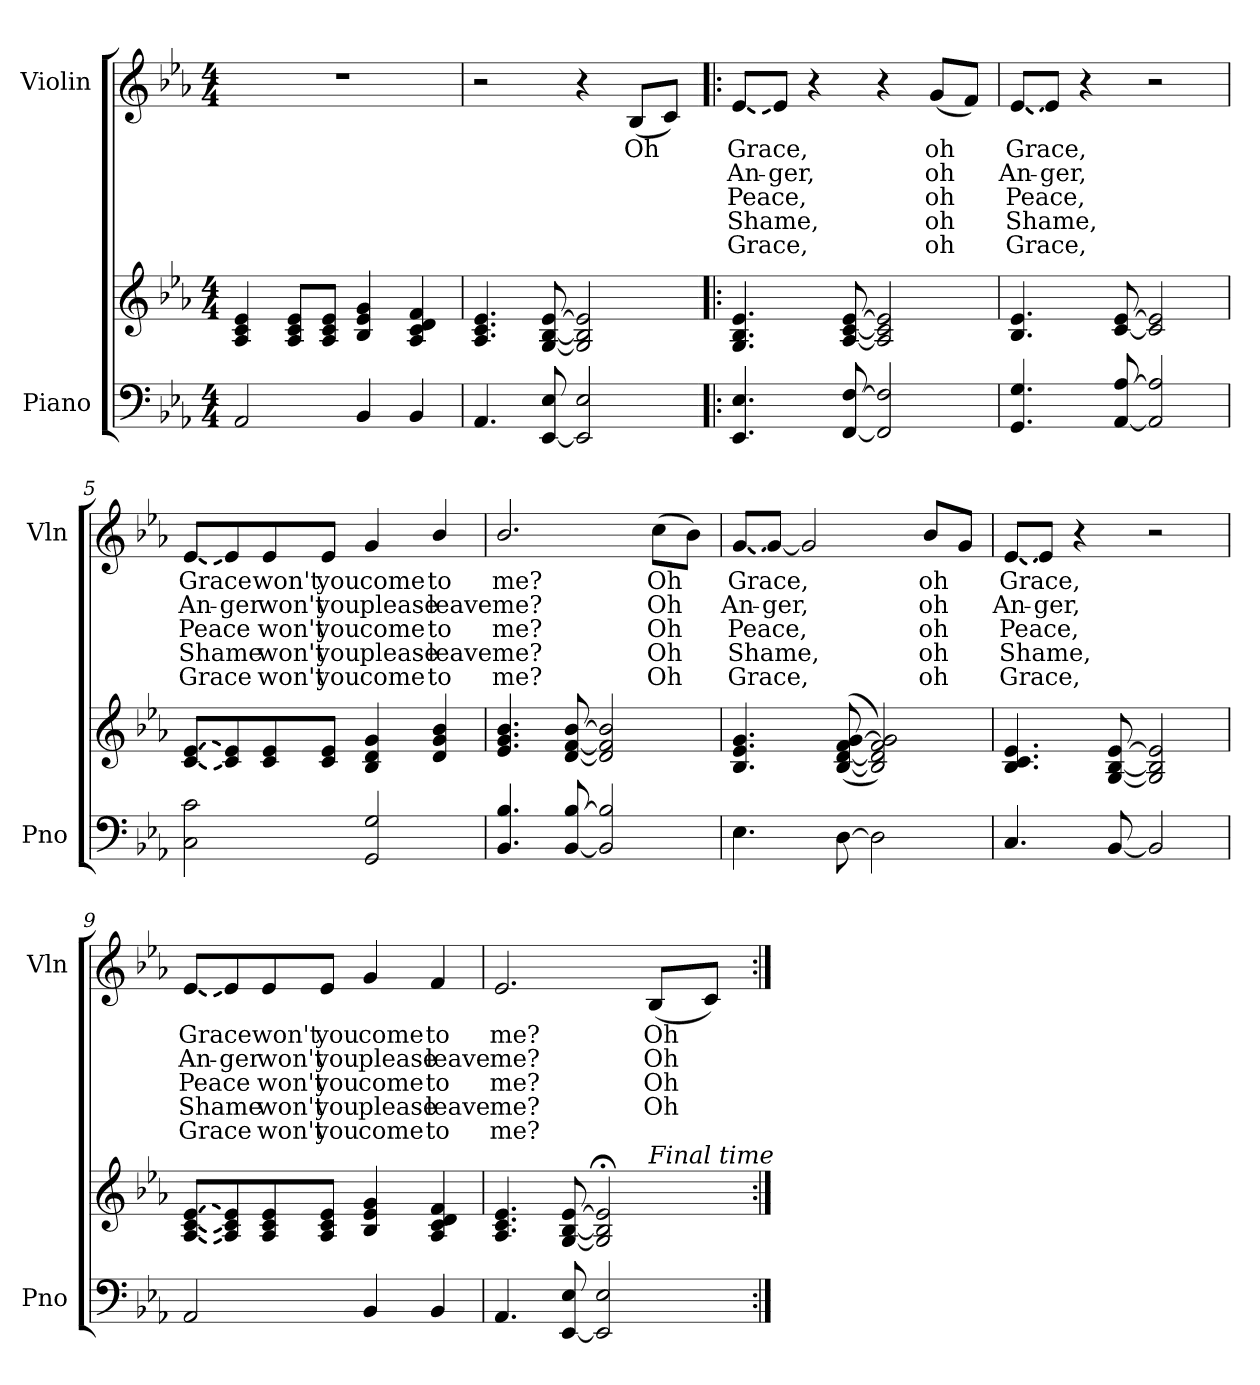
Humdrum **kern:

**kern	**kern	**kern	**text	**text	**text	**text	**text
*part2	*part2	*part1	*part1	*part1	*part1	*part1	*part1
*staff3	*staff2	*staff1	*staff1	*staff1	*staff1	*staff1	*staff1
*I"Piano	*	*I"Violin	*	*	*	*	*
*I'Pno	*	*I'Vln	*	*	*	*	*
*clefF4	*clefG2	*clefG2	*	*	*	*	*
*k[b-e-a-]	*k[b-e-a-]	*k[b-e-a-]	*	*	*	*	*
*M4/4	*M4/4	*M4/4	*	*	*	*	*
*MM65	*MM65	*MM65	*	*	*	*	*
=1	=1	=1	=1	=1	=1	=1	=1
2AA-/	4A-/ 4c/ 4e-/	1rdd	.	.	.	.	.
.	8A-/ 8c/ 8e-/L	.	.	.	.	.	.
.	8A-/ 8c/ 8e-/J	.	.	.	.	.	.
4BB-/	4B-/ 4e-/ 4g/	.	.	.	.	.	.
4BB-/	4A-/ 4c/ 4d/ 4f/	.	.	.	.	.	.
=2	=2	=2	=2	=2	=2	=2	=2
4.AA-/	4.A-/ 4.c/ 4.e-/	2r	.	.	.	.	.
[<8EE-/ 8E-/	[<8G/ [<8B-/ [>8e-/	.	.	.	.	.	.
2EE-/] 2E-/	2G/] 2B-/] 2e-/]	4r	.	.	.	.	.
!	!	!	!LO:LY:b	!	!	!	!
.	.	(8B-/L	Oh	.	.	.	.
.	.	8c/J)	.	.	.	.	.
!!LO:LB:g=z
=3!|:	=3!|:	=3!|:	=3!|:	=3!|:	=3!|:	=3!|:	=3!|:
!	!	!LO:T:dash	!LO:LY:b	!LO:LY:b	!LO:LY:b	!LO:LY:b	!LO:LY:b
4.EE-/ 4.E-/	4.G/ 4.B-/ 4.e-/	[<8e-/L	Grace,	An-	Peace,	Shame,	Grace,
!	!	!	!	!LO:LY:b	!	!	!
.	.	8e-/J]	.	-ger,	.	.	.
.	.	4r	.	.	.	.	.
[<8FF/ [>8F/	[<8A-/ [<8c/ [>8e-/	.	.	.	.	.	.
2FF/] 2F/]	2A-/] 2c/] 2e-/]	4r	.	.	.	.	.
!	!	!	!LO:LY:b	!LO:LY:b	!LO:LY:b	!LO:LY:b	!LO:LY:b
.	.	(8g/L	oh	oh	oh	oh	oh
.	.	8f/J)	.	.	.	.	.
=4	=4	=4	=4	=4	=4	=4	=4
!	!	!LO:T:dash	!LO:LY:b	!LO:LY:b	!LO:LY:b	!LO:LY:b	!LO:LY:b
4.GG/ 4.G/	4.B-/ 4.e-/	[<8e-/L	Grace,	An-	Peace,	Shame,	Grace,
!	!	!	!	!LO:LY:b	!	!	!
.	.	8e-/J]	.	-ger,	.	.	.
.	.	4r	.	.	.	.	.
[<8AA-/ [>8A-/	[<8c/ [>8e-/	.	.	.	.	.	.
2AA-/] 2A-/]	2c/] 2e-/]	2r	.	.	.	.	.
=5	=5	=5	=5	=5	=5	=5	=5
!	!LO:T:n=1:dash	!	!	!	!	!	!
!	!LO:T:n=2:dash	!LO:T:dash	!LO:LY:b	!LO:LY:b	!LO:LY:b	!LO:LY:b	!LO:LY:b
2C\ 2c\	[<8c/ [>8e-/L	[<8e-/L	Grace	An-	Peace	Shame	Grace
!	!	!	!	!LO:LY:b	!	!	!
.	8c/] 8e-/]	8e-/]	.	-ger	.	.	.
!	!	!	!LO:LY:b	!LO:LY:b	!LO:LY:b	!LO:LY:b	!LO:LY:b
.	8c/ 8e-/	8e-/	won't	won't	won't	won't	won't
!	!	!	!LO:LY:b	!LO:LY:b	!LO:LY:b	!LO:LY:b	!LO:LY:b
.	8c/ 8e-/J	8e-/J	you	you	you	you	you
!	!	!	!LO:LY:b	!LO:LY:b	!LO:LY:b	!LO:LY:b	!LO:LY:b
2GG/ 2G/	4B-/ 4d/ 4g/	4g/	come	please	come	please	come
!	!	!	!LO:LY:b	!LO:LY:b	!LO:LY:b	!LO:LY:b	!LO:LY:b
.	4d/ 4g/ 4b-/	4b-/	to	leave	to	leave	to
=6	=6	=6	=6	=6	=6	=6	=6
!	!	!	!LO:LY:b	!LO:LY:b	!LO:LY:b	!LO:LY:b	!LO:LY:b
4.BB-/ 4.B-/	4.e-/ 4.g/ 4.b-/	2.b-/	me?	me?	me?	me?	me?
[<8BB-/ [>8B-/	[<8d/ [<8f/ [>8b-/	.	.	.	.	.	.
2BB-/] 2B-/]	2d/] 2f/] 2b-/]	.	.	.	.	.	.
!	!	!	!LO:LY:b	!LO:LY:b	!LO:LY:b	!LO:LY:b	!LO:LY:b
.	.	(<8cc\L	Oh	Oh	Oh	Oh	Oh
.	.	8b-\J)	.	.	.	.	.
!!LO:LB:g=z
=7	=7	=7	=7	=7	=7	=7	=7
!	!	!LO:T:dash	!LO:LY:b	!LO:LY:b	!LO:LY:b	!LO:LY:b	!LO:LY:b
4.E-\	4.B-/ 4.e-/ 4.g/	[<8g/L	Grace,	An-	Peace,	Shame,	Grace,
!	!	!	!	!LO:LY:b	!	!	!
.	.	8g/J_	.	-ger,	.	.	.
.	.	2g/]	.	.	.	.	.
[>8D\	(<(<[<8B-/ [8d/ 8f/ [8g/	.	.	.	.	.	.
2D\]	2B-/] 2d/] 2f/ 2g/]))	.	.	.	.	.	.
!	!	!	!LO:LY:b	!LO:LY:b	!LO:LY:b	!LO:LY:b	!LO:LY:b
.	.	8b-/L	oh	oh	oh	oh	oh
.	.	8g/J	.	.	.	.	.
=8	=8	=8	=8	=8	=8	=8	=8
!	!	!LO:T:dash	!LO:LY:b	!LO:LY:b	!LO:LY:b	!LO:LY:b	!LO:LY:b
4.C/	4.B-/ 4.c/ 4.e-/	[<8e-/L	Grace,	An-	Peace,	Shame,	Grace,
!	!	!	!	!LO:LY:b	!	!	!
.	.	8e-/J]	.	-ger,	.	.	.
.	.	4r	.	.	.	.	.
[<8BB-/	[<8G/ [<8B-/ [>8e-/	.	.	.	.	.	.
2BB-/]	2G/] 2B-/] 2e-/]	2r	.	.	.	.	.
=9	=9	=9	=9	=9	=9	=9	=9
!	!LO:T:n=1:dash	!	!	!	!	!	!
!	!LO:T:n=2:dash	!	!	!	!	!	!
!	!LO:T:n=3:dash	!LO:T:dash	!LO:LY:b	!LO:LY:b	!LO:LY:b	!LO:LY:b	!LO:LY:b
2AA-/	[<8A-/ [<8c/ [>8e-/L	[<8e-/L	Grace	An-	Peace	Shame	Grace
!	!	!	!	!LO:LY:b	!	!	!
.	8A-/] 8c/] 8e-/]	8e-/]	.	-ger	.	.	.
!	!	!	!LO:LY:b	!LO:LY:b	!LO:LY:b	!LO:LY:b	!LO:LY:b
.	8A-/ 8c/ 8e-/	8e-/	won't	won't	won't	won't	won't
!	!	!	!LO:LY:b	!LO:LY:b	!LO:LY:b	!LO:LY:b	!LO:LY:b
.	8A-/ 8c/ 8e-/J	8e-/J	you	you	you	you	you
!	!	!	!LO:LY:b	!LO:LY:b	!LO:LY:b	!LO:LY:b	!LO:LY:b
4BB-/	4B-/ 4e-/ 4g/	4g/	come	please	come	please	come
!	!	!	!LO:LY:b	!LO:LY:b	!LO:LY:b	!LO:LY:b	!LO:LY:b
4BB-/	4A-/ 4c/ 4d/ 4f/	4f/	to	leave	to	leave	to
=10	=10	=10	=10	=10	=10	=10	=10
!	!	!	!LO:LY:b	!LO:LY:b	!LO:LY:b	!LO:LY:b	!LO:LY:b
*	*^	*	*	*	*	*	*
4.AA-/	4.A-/ 4.c/ 4.e-/	2.ryy	2.e-/	me?	me?	me?	me?	me?
[<8EE-/ 8E-/	[<8G/ [<8B-/ [>8e-/	.	.	.	.	.	.	.
2EE-/] 2E-/	2G/];< 2B-/];< 2e-/];<	.	.	.	.	.	.	.
!	!	!LO:TX:a:i:t=Final time	!	!	!	!	!	!
!	!	!	!	!LO:LY:b	!LO:LY:b	!LO:LY:b	!LO:LY:b	!
.	.	4ryy	(<8B-/L	Oh	Oh	Oh	Oh	.
.	.	.	8c/J)	.	.	.	.	.
*	*v	*v	*	*	*	*	*	*
=:|!	=:|!	=:|!	=:|!	=:|!	=:|!	=:|!	=:|!
*-	*-	*-	*-	*-	*-	*-	*-
